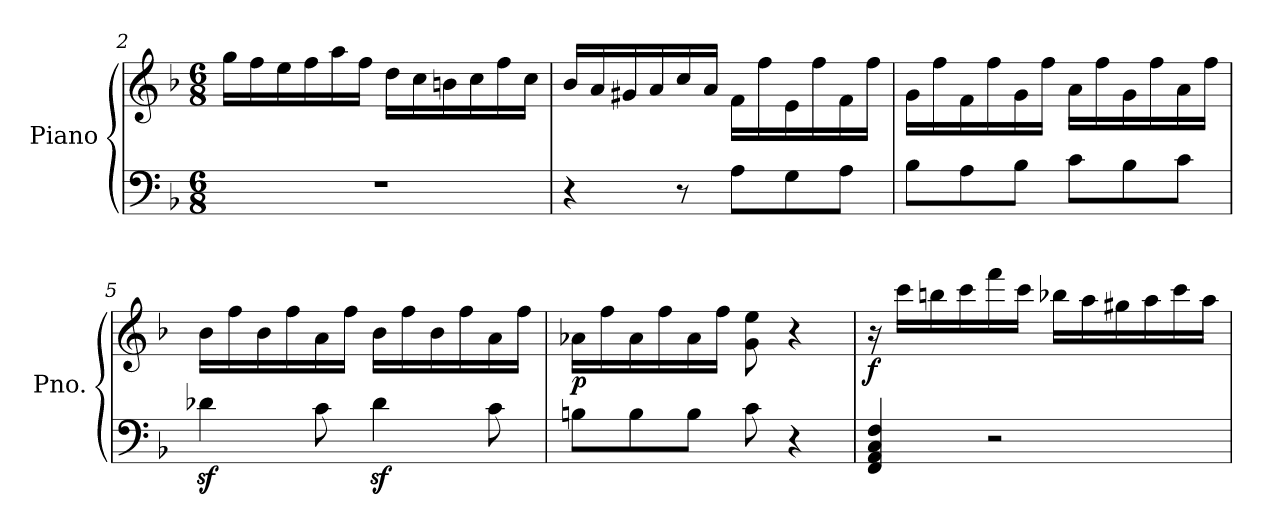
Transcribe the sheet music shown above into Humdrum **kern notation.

**kern	**kern	**dynam
*part1	*part1	*part1
*staff2	*staff1	*staff1/2
*I"Piano	*	*
*I'Pno.	*	*
*clefF4	*clefG2	*
*k[b-]	*k[b-]	*
*M6/8	*M6/8	*
=2	=2	=2
2.r	16gg\LL	.
.	16ff\	.
.	16ee\	.
.	16ff\	.
.	16aa\	.
.	16ff\JJ	.
.	16dd\LL	.
.	16cc\	.
.	16bn\	.
.	16cc\	.
.	16ff\	.
.	16cc\JJ	.
=3	=3	=3
4r	16b-/LL	.
.	16a/	.
.	16g#X/	.
.	16a/	.
8r	16cc/	.
.	16a/JJ	.
8A\L	16f\LL	.
.	16ff\	.
8G\	16e\	.
.	16ff\	.
8A\J	16f\	.
.	16ff\JJ	.
!!LO:LB:g=z
=4	=4	=4
8B-\L	16g\LL	.
.	16ff\	.
8A\	16f\	.
.	16ff\	.
8B-\J	16g\	.
.	16ff\JJ	.
8c\L	16a\LL	.
.	16ff\	.
8B-\	16g\	.
.	16ff\	.
8c\J	16a\	.
.	16ff\JJ	.
=5	=5	=5
4d-Xz<\	16b-\LL	.
.	16ff\	.
.	16b-\	.
.	16ff\	.
8c\	16a\	.
.	16ff\JJ	.
4d-z<\	16b-\LL	.
.	16ff\	.
.	16b-\	.
.	16ff\	.
8c\	16a\	.
.	16ff\JJ	.
=6	=6	=6
!	!	!LO:DY:b
8Bn\L	16a-X\LL	p
.	16ff\	.
8B\	16a-\	.
.	16ff\	.
8B\J	16a-\	.
.	16ff\JJ	.
8c\	8g\ 8ee\	.
4r	4r	.
=7	=7	=7
!	!	!LO:DY:b
4FF/ 4AA/ 4C/ 4F/	16r	f
.	16ccc\LL	.
.	16bbn\	.
.	16ccc\	.
2r	16fff\	.
.	16ccc\JJ	.
.	16bb-X\LL	.
.	16aa\	.
.	16gg#X\	.
.	16aa\	.
.	16ccc\	.
.	16aa\JJ	.
=	=	=
*-	*-	*-
